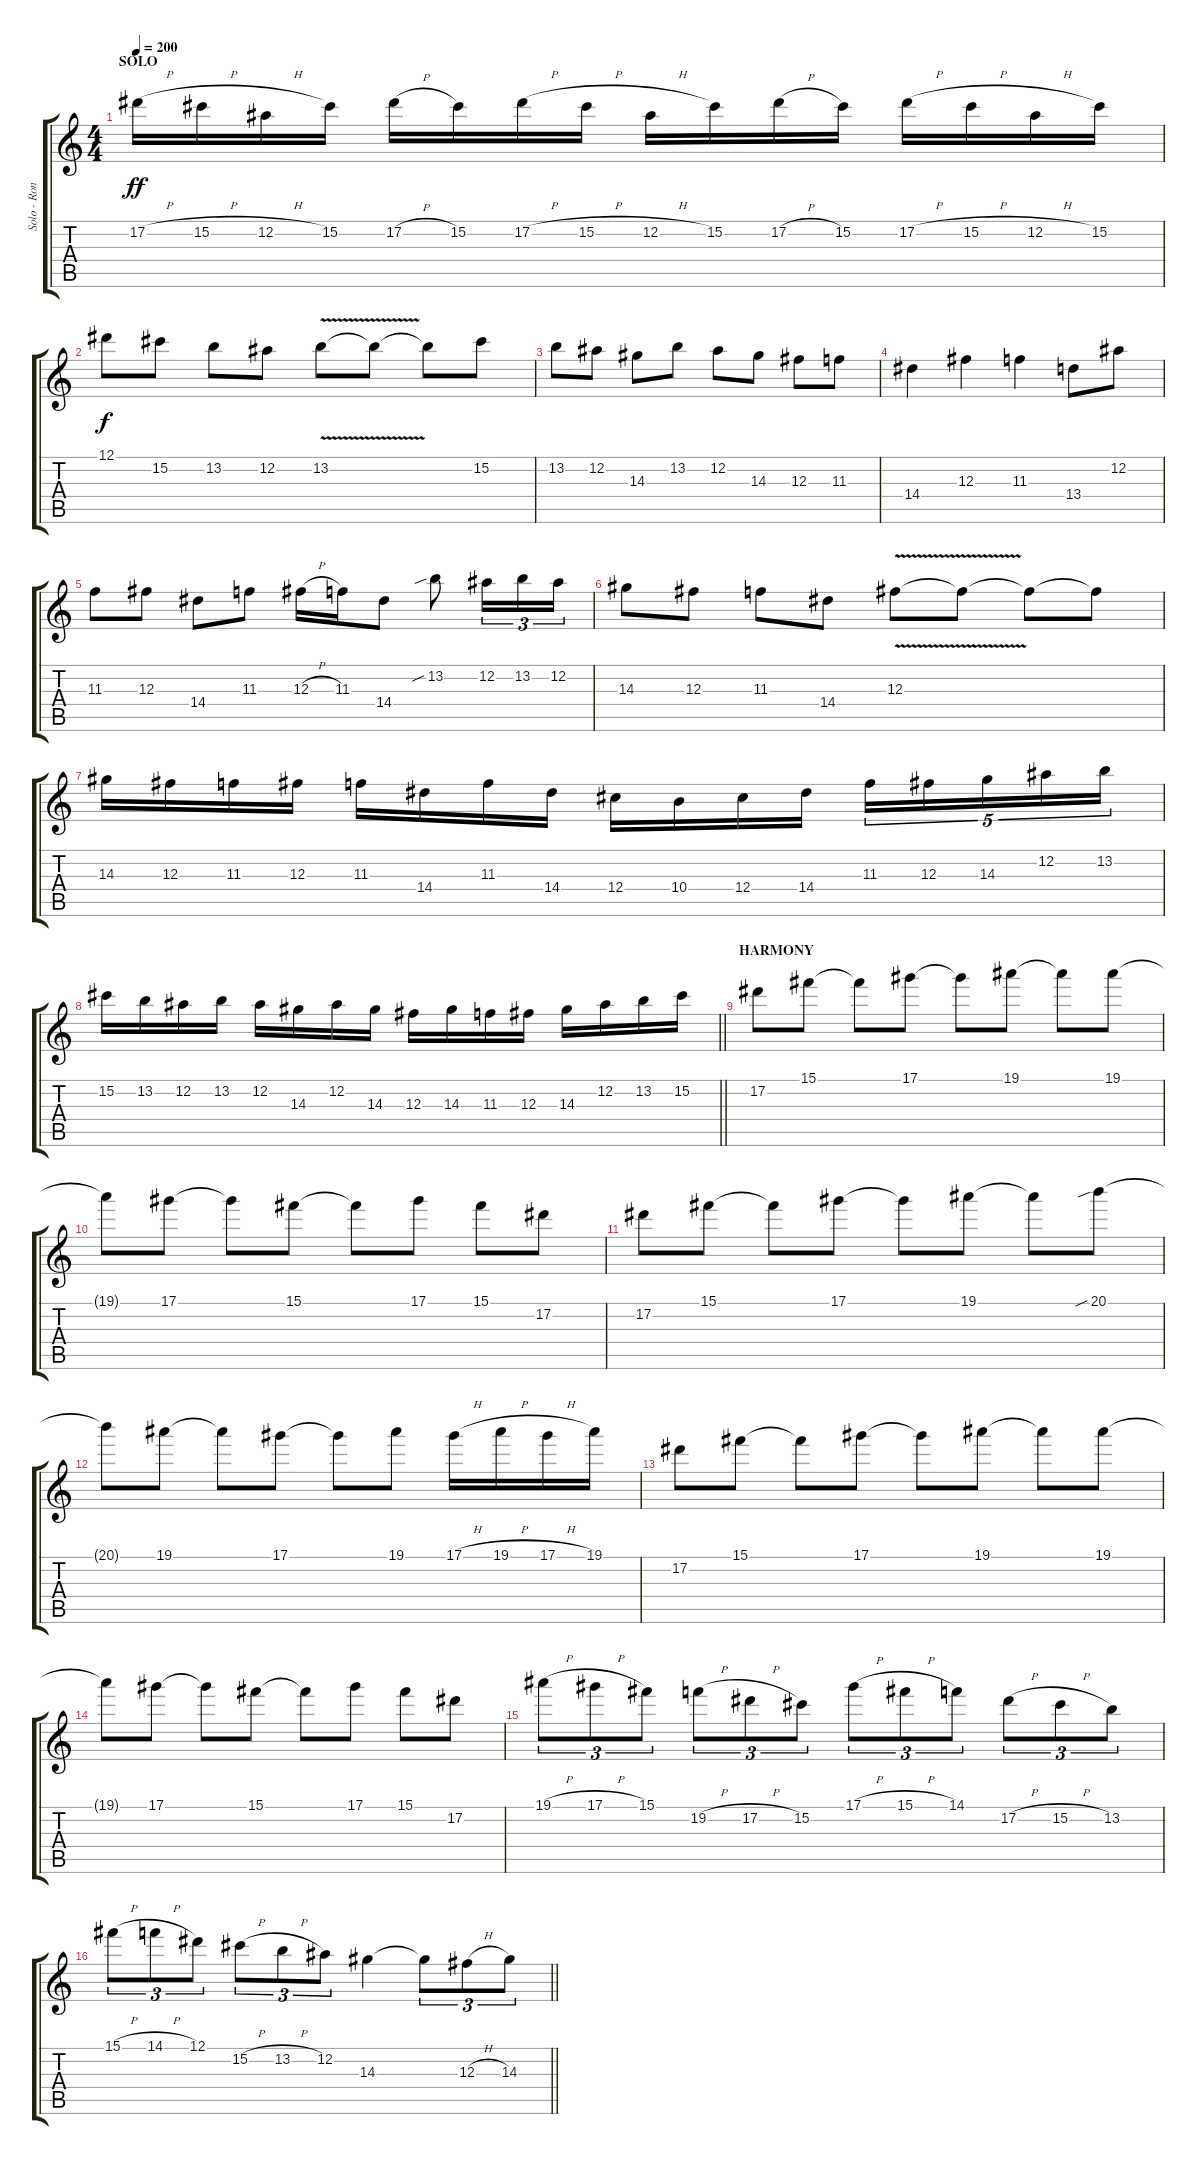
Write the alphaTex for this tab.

\track ("Solo - Ronny Dorian" "Solo - Ron") {instrument overdrivenguitar}
\staff {score tabs}
\tuning (Eb4 Bb3 Gb3 Db3 Ab2 Eb2) {hide}
\ts (4 4)
\section ("" "SOLO")
\tempo 200
\clef g2
\ks c
17.2{h}.16{dy ff} 15.2{h}.16 12.2{h}.16 15.2.16 17.2{h}.16 15.2.16 17.2{h}.16 15.2{h}.16 12.2{h}.16 15.2.16 17.2{h}.16 15.2.16 17.2{h}.16 15.2{h}.16 12.2{h}.16 15.2.16 |
12.1.8{dy f} 15.2.8 13.2.8 12.2.8 13.2{v}.8 13.2{t}.8 13.2{t}.8 15.2.8 |
13.2.8 12.2.8 14.3.8 13.2.8 12.2.8 14.3.8 12.3.8 11.3.8 |
14.4.4 12.3.4 11.3.4 13.4.8 12.2.8 |
11.3.8 12.3.8 14.4.8 11.3.8 12.3{h}.16 11.3.16 14.4.8 13.2{sib}.8 12.2.16{tu (3 2)} 13.2.16{tu (3 2)} 12.2.16{tu (3 2)} |
14.3.8 12.3.8 11.3.8 14.4.8 12.3{v}.8 12.3{t}.8 12.3{t}.8 12.3{t}.8 |
14.3.16 12.3.16 11.3.16 12.3.16 11.3.16 14.4.16 11.3.16 14.4.16 12.4.16 10.4.16 12.4.16 14.4.16 11.3.16{tu (5 4)} 12.3.16{tu (5 4)} 14.3.16{tu (5 4)} 12.2.16{tu (5 4)} 13.2.16{tu (5 4)} |
\barLineRight lightlight
15.2.16 13.2.16 12.2.16 13.2.16 12.2.16 14.3.16 12.2.16 14.3.16 12.3.16 14.3.16 11.3.16 12.3.16 14.3.16 12.2.16 13.2.16 15.2.16 |
\section ("" "HARMONY")
17.2.8 15.1.8 15.1{t}.8 17.1.8 17.1{t}.8 19.1.8 19.1{t}.8 19.1.8 |
19.1{t}.8 17.1.8 17.1{t}.8 15.1.8 15.1{t}.8 17.1.8 15.1.8 17.2.8 |
17.2.8 15.1.8 15.1{t}.8 17.1.8 17.1{t}.8 19.1.8 19.1{t}.8 20.1{sib}.8 |
20.1{t}.8 19.1.8 19.1{t}.8 17.1.8 17.1{t}.8 19.1.8 17.1{h}.16 19.1{h}.16 17.1{h}.16 19.1.16 |
17.2.8 15.1.8 15.1{t}.8 17.1.8 17.1{t}.8 19.1.8 19.1{t}.8 19.1.8 |
19.1{t}.8 17.1.8 17.1{t}.8 15.1.8 15.1{t}.8 17.1.8 15.1.8 17.2.8 |
19.1{h}.8{tu (3 2)} 17.1{h}.8{tu (3 2)} 15.1.8{tu (3 2)} 19.2{h}.8{tu (3 2)} 17.2{h}.8{tu (3 2)} 15.2.8{tu (3 2)} 17.1{h}.8{tu (3 2)} 15.1{h}.8{tu (3 2)} 14.1.8{tu (3 2)} 17.2{h}.8{tu (3 2)} 15.2{h}.8{tu (3 2)} 13.2.8{tu (3 2)} |
\barLineRight lightlight
15.1{h}.8{tu (3 2)} 14.1{h}.8{tu (3 2)} 12.1.8{tu (3 2)} 15.2{h}.8{tu (3 2)} 13.2{h}.8{tu (3 2)} 12.2.8{tu (3 2)} 14.3.4 14.3{t}.8{tu (3 2)} 12.3{h}.8{tu (3 2)} 14.3.8{tu (3 2)}
